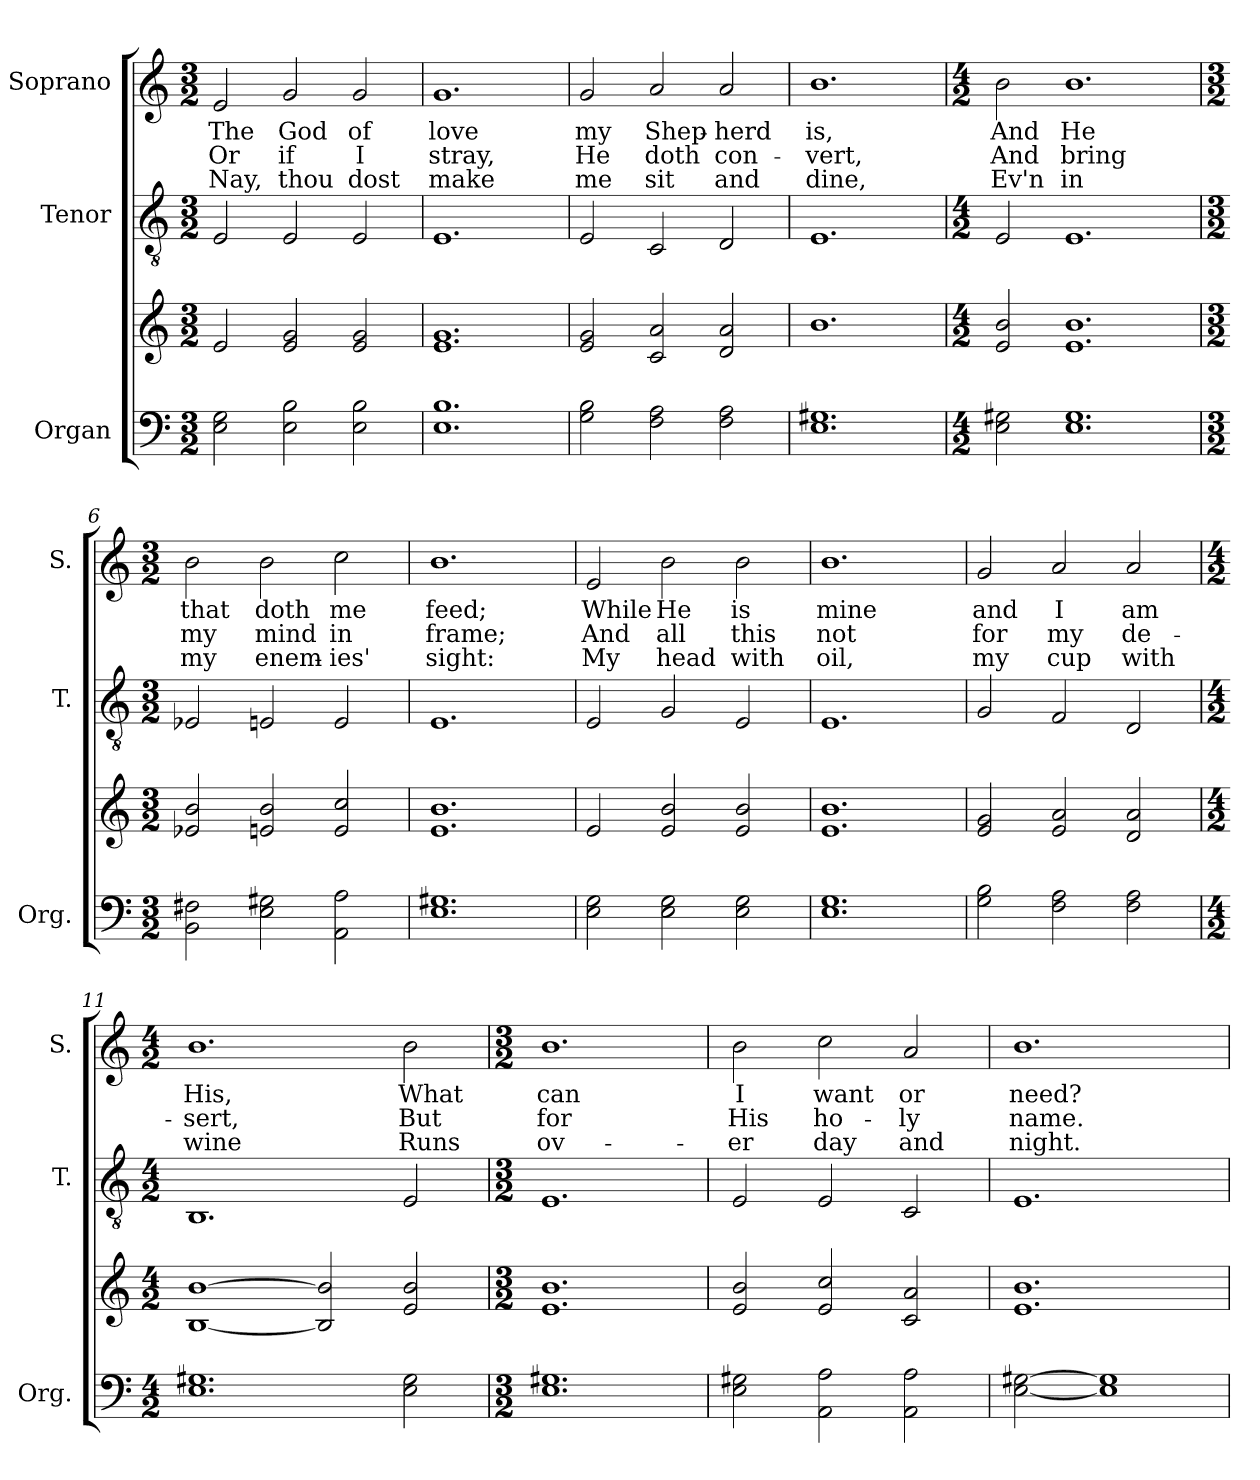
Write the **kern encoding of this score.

**kern	**kern	**kern	**kern	**text	**text	**text
*part3	*part3	*part2	*part1	*part1	*part1	*part1
*staff4	*staff3	*staff2	*staff1	*staff1	*staff1	*staff1
*I"Organ	*	*I"Tenor	*I"Soprano	*	*	*
*I'Org.	*	*I'T.	*I'S.	*	*	*
*clefF4	*clefG2	*clefGv2	*clefG2	*	*	*
*k[]	*k[]	*k[]	*k[]	*	*	*
*M3/2	*M3/2	*M3/2	*M3/2	*	*	*
*MM200	*MM200	*MM200	*MM200	*	*	*
=1	=1	=1	=1	=1	=1	=1
!	!	!	!	!LO:LY:b	!LO:LY:b	!LO:LY:b
2E\ 2G\	2e/	2E/	2e/	The	Or	Nay,
!	!	!	!	!LO:LY:b	!LO:LY:b	!LO:LY:b
2E\ 2B\	2e/ 2g/	2E/	2g/	God	if	thou
!	!	!	!	!LO:LY:b	!LO:LY:b	!LO:LY:b
2E\ 2B\	2e/ 2g/	2E/	2g/	of	I	dost
=2	=2	=2	=2	=2	=2	=2
!	!	!	!	!LO:LY:b	!LO:LY:b	!LO:LY:b
1.E 1.B	1.e 1.g	1.E	1.g	love	stray,	make
=3	=3	=3	=3	=3	=3	=3
!	!	!	!	!LO:LY:b	!LO:LY:b	!LO:LY:b
2G\ 2B\	2e/ 2g/	2E/	2g/	my	He	me
!	!	!	!	!LO:LY:b	!LO:LY:b	!LO:LY:b
2F\ 2A\	2c/ 2a/	2C/	2a/	Shep-	doth	sit
!	!	!	!	!LO:LY:b	!LO:LY:b	!LO:LY:b
2F\ 2A\	2d/ 2a/	2D/	2a/	-herd	con-	and
=4	=4	=4	=4	=4	=4	=4
!	!	!	!	!LO:LY:b	!LO:LY:b	!LO:LY:b
1.E 1.G#X	1.b	1.E	1.b	is,	-vert,	dine,
=5	=5	=5	=5	=5	=5	=5
*M4/2	*M4/2	*M4/2	*M4/2	*	*	*
!	!	!	!	!LO:LY:b	!LO:LY:b	!LO:LY:b
2E\ 2G#X\	2e/ 2b/	2E/	2b\	And	And	Ev'n
!	!	!	!	!LO:LY:b	!LO:LY:b	!LO:LY:b
1.E 1.G#	1.e 1.b	1.E	1.b	He	bring	in
=6	=6	=6	=6	=6	=6	=6
*M3/2	*M3/2	*M3/2	*M3/2	*	*	*
!	!	!	!	!LO:LY:b	!LO:LY:b	!LO:LY:b
2BB\ 2F#X\	2e-X/ 2b/	2E-X/	2b\	that	my	my
!	!	!	!	!LO:LY:b	!LO:LY:b	!LO:LY:b
2E\ 2G#X\	2en/ 2b/	2En/	2b\	doth	mind	enem-
!	!	!	!	!LO:LY:b	!LO:LY:b	!LO:LY:b
2AA\ 2A\	2e/ 2cc/	2E/	2cc\	me	in	-ies'
!!LO:LB:g=z
=7	=7	=7	=7	=7	=7	=7
!	!	!	!	!LO:LY:b	!LO:LY:b	!LO:LY:b
1.E 1.G#X	1.e 1.b	1.E	1.b	feed;	frame;	sight:
=8	=8	=8	=8	=8	=8	=8
!	!	!	!	!LO:LY:b	!LO:LY:b	!LO:LY:b
2E\ 2G\	2e/	2E/	2e/	While	And	My
!	!	!	!	!LO:LY:b	!LO:LY:b	!LO:LY:b
2E\ 2G\	2e/ 2b/	2G/	2b\	He	all	head
!	!	!	!	!LO:LY:b	!LO:LY:b	!LO:LY:b
2E\ 2G\	2e/ 2b/	2E/	2b\	is	this	with
=9	=9	=9	=9	=9	=9	=9
!	!	!	!	!LO:LY:b	!LO:LY:b	!LO:LY:b
1.E 1.G	1.e 1.b	1.E	1.b	mine	not	oil,
=10	=10	=10	=10	=10	=10	=10
!	!	!	!	!LO:LY:b	!LO:LY:b	!LO:LY:b
2G\ 2B\	2e/ 2g/	2G/	2g/	and	for	my
!	!	!	!	!LO:LY:b	!LO:LY:b	!LO:LY:b
2F\ 2A\	2e/ 2a/	2F/	2a/	I	my	cup
!	!	!	!	!LO:LY:b	!LO:LY:b	!LO:LY:b
2F\ 2A\	2d/ 2a/	2D/	2a/	am	de-	with
=11	=11	=11	=11	=11	=11	=11
*M4/2	*M4/2	*M4/2	*M4/2	*	*	*
!	!	!	!	!LO:LY:b	!LO:LY:b	!LO:LY:b
1.E 1.G#X	[1B [1b	1.BB	1.b	His,	-sert,	wine
.	2B/] 2b/]	.	.	.	.	.
!	!	!	!	!LO:LY:b	!LO:LY:b	!LO:LY:b
2E\ 2G#\	2e/ 2b/	2E/	2b\	What	But	Runs
=12	=12	=12	=12	=12	=12	=12
*M3/2	*M3/2	*M3/2	*M3/2	*	*	*
!	!	!	!	!LO:LY:b	!LO:LY:b	!LO:LY:b
1.E 1.G#X	1.e 1.b	1.E	1.b	can	for	ov-
!!LO:PB:g=z
=13	=13	=13	=13	=13	=13	=13
!	!	!	!	!LO:LY:b	!LO:LY:b	!LO:LY:b
2E\ 2G#X\	2e/ 2b/	2E/	2b\	I	His	-er
!	!	!	!	!LO:LY:b	!LO:LY:b	!LO:LY:b
2AA\ 2A\	2e/ 2cc/	2E/	2cc\	want	ho-	day
!	!	!	!	!LO:LY:b	!LO:LY:b	!LO:LY:b
2AA\ 2A\	2c/ 2a/	2C/	2a/	or	-ly	and
=14	=14	=14	=14	=14	=14	=14
!	!	!	!	!LO:LY:b	!LO:LY:b	!LO:LY:b
[2E\ [2G#X\	1.e 1.b	1.E	1.b	need?	name.	night.
1E] 1G#]	.	.	.	.	.	.
=	=	=	=	=	=	=
*-	*-	*-	*-	*-	*-	*-
